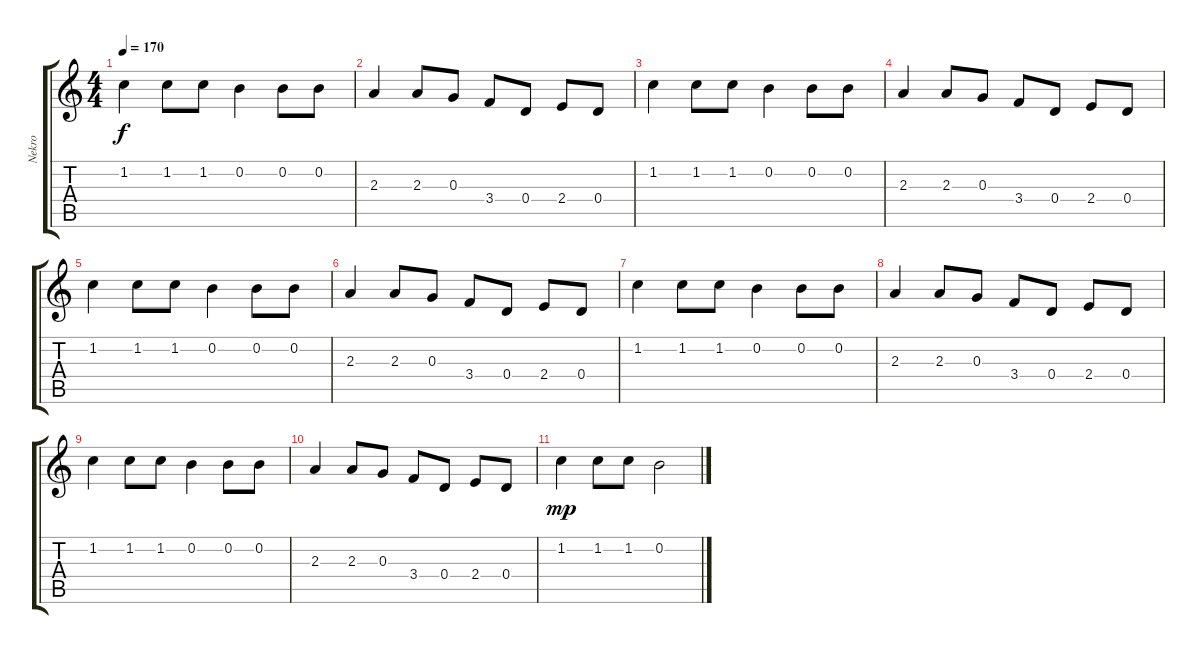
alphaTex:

\track ("Nekro" "Nekro") {instrument overdrivenguitar}
\staff {score tabs}
\tuning (E4 B3 G3 D3 A2 E2) {hide}
\ts (4 4)
\tempo 170
\clef g2
\ks c
1.2.4{dy f} 1.2.8 1.2.8 0.2.4 0.2.8 0.2.8 |
2.3.4 2.3.8 0.3.8 3.4.8 0.4.8 2.4.8 0.4.8 |
1.2.4 1.2.8 1.2.8 0.2.4 0.2.8 0.2.8 |
2.3.4 2.3.8 0.3.8 3.4.8 0.4.8 2.4.8 0.4.8 |
1.2.4 1.2.8 1.2.8 0.2.4 0.2.8 0.2.8 |
2.3.4 2.3.8 0.3.8 3.4.8 0.4.8 2.4.8 0.4.8 |
1.2.4 1.2.8 1.2.8 0.2.4 0.2.8 0.2.8 |
2.3.4 2.3.8 0.3.8 3.4.8 0.4.8 2.4.8 0.4.8 |
1.2.4 1.2.8 1.2.8 0.2.4 0.2.8 0.2.8 |
2.3.4 2.3.8 0.3.8 3.4.8 0.4.8 2.4.8 0.4.8 |
1.2.4{dy mp} 1.2.8 1.2.8 0.2.2
